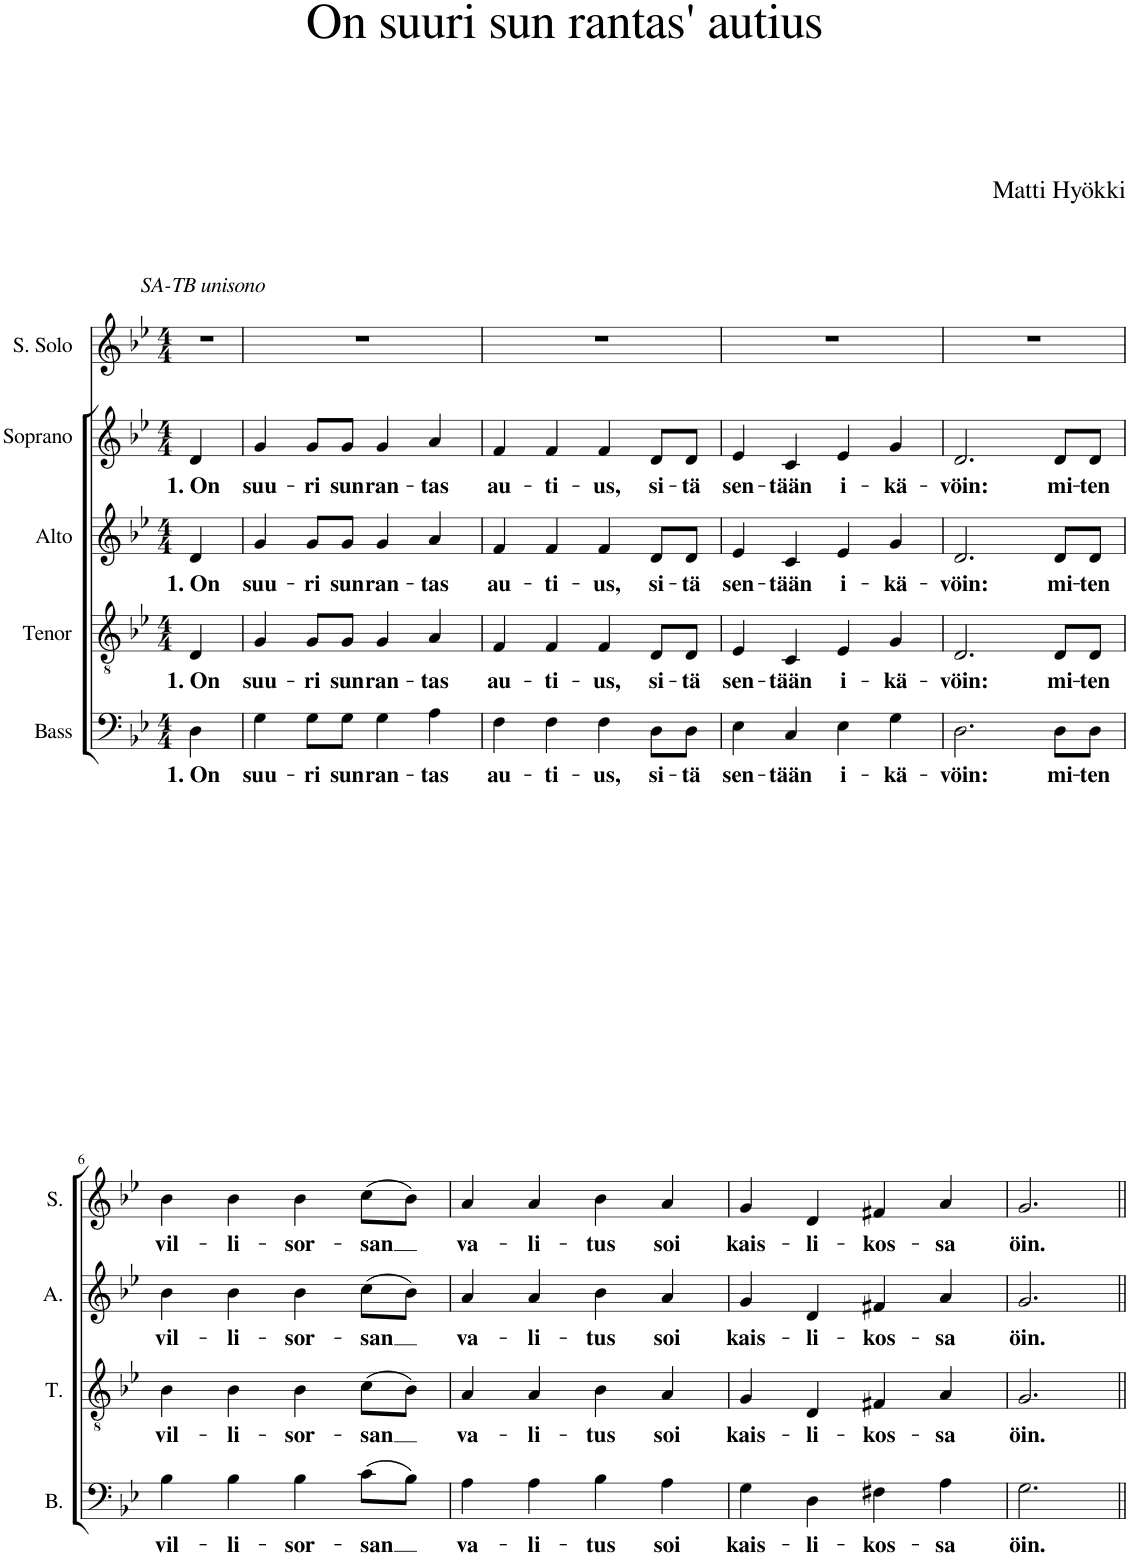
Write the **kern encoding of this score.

**kern	**text	**kern	**text	**kern	**text	**kern	**text	**kern
*part5	*part5	*part4	*part4	*part3	*part3	*part2	*part2	*part1
*staff5	*staff5	*staff4	*staff4	*staff3	*staff3	*staff2	*staff2	*staff1
*I"Bass	*	*I"Tenor	*	*I"Alto	*	*I"Soprano	*	*I"S. Solo
*I'B.	*	*I'T.	*	*I'A.	*	*I'S.	*	*I'S. Solo
*clefF4	*	*clefGv2	*	*clefG2	*	*clefG2	*	*clefG2
*	*	*Trd8c14	*	*	*	*	*	*
*k[b-e-]	*	*k[b-e-]	*	*k[b-e-]	*	*k[b-e-]	*	*k[b-e-]
*M4/4	*	*M4/4	*	*M4/4	*	*M4/4	*	*M4/4
=1	=1	=1	=1	=1	=1	=1	=1	=1
!	!	!	!	!	!	!	!	!LO:TX:a:i:t=SA-TB unisono
!	!LO:LY:b	!	!LO:LY:b	!	!LO:LY:b	!	!LO:LY:b	!
4D\	1. On	4D/	1. On	4d/	1. On	4d/	1. On	1r
2.ryy	.	2.ryy	.	2.ryy	.	2.ryy	.	.
=2	=2	=2	=2	=2	=2	=2	=2	=2
!	!LO:LY:b	!	!LO:LY:b	!	!LO:LY:b	!	!LO:LY:b	!
4G\	suu-	4G/	suu-	4g/	suu-	4g/	suu-	1r
!	!LO:LY:b	!	!LO:LY:b	!	!LO:LY:b	!	!LO:LY:b	!
8G\L	-ri	8G/L	-ri	8g/L	-ri	8g/L	-ri	.
!	!LO:LY:b	!	!LO:LY:b	!	!LO:LY:b	!	!LO:LY:b	!
8G\J	sun	8G/J	sun	8g/J	sun	8g/J	sun	.
!	!LO:LY:b	!	!LO:LY:b	!	!LO:LY:b	!	!LO:LY:b	!
4G\	ran-	4G/	ran-	4g/	ran-	4g/	ran-	.
!	!LO:LY:b	!	!LO:LY:b	!	!LO:LY:b	!	!LO:LY:b	!
4A\	-tas	4A/	-tas	4a/	-tas	4a/	-tas	.
=3	=3	=3	=3	=3	=3	=3	=3	=3
!	!LO:LY:b	!	!LO:LY:b	!	!LO:LY:b	!	!LO:LY:b	!
4F\	au-	4F/	au-	4f/	au-	4f/	au-	1r
!	!LO:LY:b	!	!LO:LY:b	!	!LO:LY:b	!	!LO:LY:b	!
4F\	-ti-	4F/	-ti-	4f/	-ti-	4f/	-ti-	.
!	!LO:LY:b	!	!LO:LY:b	!	!LO:LY:b	!	!LO:LY:b	!
4F\	-us,	4F/	-us,	4f/	-us,	4f/	-us,	.
!	!LO:LY:b	!	!LO:LY:b	!	!LO:LY:b	!	!LO:LY:b	!
8D\L	si-	8D/L	si-	8d/L	si-	8d/L	si-	.
!	!LO:LY:b	!	!LO:LY:b	!	!LO:LY:b	!	!LO:LY:b	!
8D\J	-tä	8D/J	-tä	8d/J	-tä	8d/J	-tä	.
=4	=4	=4	=4	=4	=4	=4	=4	=4
!	!LO:LY:b	!	!LO:LY:b	!	!LO:LY:b	!	!LO:LY:b	!
4E-\	sen-	4E-/	sen-	4e-/	sen-	4e-/	sen-	1r
!	!LO:LY:b	!	!LO:LY:b	!	!LO:LY:b	!	!LO:LY:b	!
4C/	-tään	4C/	-tään	4c/	-tään	4c/	-tään	.
!	!LO:LY:b	!	!LO:LY:b	!	!LO:LY:b	!	!LO:LY:b	!
4E-\	i-	4E-/	i-	4e-/	i-	4e-/	i-	.
!	!LO:LY:b	!	!LO:LY:b	!	!LO:LY:b	!	!LO:LY:b	!
4G\	-kä-	4G/	-kä-	4g/	-kä-	4g/	-kä-	.
=5	=5	=5	=5	=5	=5	=5	=5	=5
!	!LO:LY:b	!	!LO:LY:b	!	!LO:LY:b	!	!LO:LY:b	!
2.D\	-vöin:	2.D/	-vöin:	2.d/	-vöin:	2.d/	-vöin:	1r
!	!LO:LY:b	!	!LO:LY:b	!	!LO:LY:b	!	!LO:LY:b	!
8D\L	mi-	8D/L	mi-	8d/L	mi-	8d/L	mi-	.
!	!LO:LY:b	!	!LO:LY:b	!	!LO:LY:b	!	!LO:LY:b	!
8D\J	-ten	8D/J	-ten	8d/J	-ten	8d/J	-ten	.
!!LO:LB:g=z
=6	=6	=6	=6	=6	=6	=6	=6	=6
!	!LO:LY:b	!	!LO:LY:b	!	!LO:LY:b	!	!LO:LY:b	!
4B-\	vil-	4B-\	vil-	4b-\	vil-	4b-\	vil-	1r
!	!LO:LY:b	!	!LO:LY:b	!	!LO:LY:b	!	!LO:LY:b	!
4B-\	-li-	4B-\	-li-	4b-\	-li-	4b-\	-li-	.
!	!LO:LY:b	!	!LO:LY:b	!	!LO:LY:b	!	!LO:LY:b	!
4B-\	-sor-	4B-\	-sor-	4b-\	-sor-	4b-\	-sor-	.
!	!LO:LY:b	!	!LO:LY:b	!	!LO:LY:b	!	!LO:LY:b	!
(8c\L	-san	(8c\L	-san	(8cc\L	-san	(8cc\L	-san	.
8B-\J)	.	8B-\J)	.	8b-\J)	.	8b-\J)	.	.
=7	=7	=7	=7	=7	=7	=7	=7	=7
!	!LO:LY:b	!	!LO:LY:b	!	!LO:LY:b	!	!LO:LY:b	!
4A\	va-	4A/	va-	4a/	va-	4a/	va-	1r
!	!LO:LY:b	!	!LO:LY:b	!	!LO:LY:b	!	!LO:LY:b	!
4A\	-li-	4A/	-li-	4a/	-li-	4a/	-li-	.
!	!LO:LY:b	!	!LO:LY:b	!	!LO:LY:b	!	!LO:LY:b	!
4B-\	-tus	4B-\	-tus	4b-\	-tus	4b-\	-tus	.
!	!LO:LY:b	!	!LO:LY:b	!	!LO:LY:b	!	!LO:LY:b	!
4A\	soi	4A/	soi	4a/	soi	4a/	soi	.
=8	=8	=8	=8	=8	=8	=8	=8	=8
!	!LO:LY:b	!	!LO:LY:b	!	!LO:LY:b	!	!LO:LY:b	!
4G\	kais-	4G/	kais-	4g/	kais-	4g/	kais-	1r
!	!LO:LY:b	!	!LO:LY:b	!	!LO:LY:b	!	!LO:LY:b	!
4D\	-li-	4D/	-li-	4d/	-li-	4d/	-li-	.
!	!LO:LY:b	!	!LO:LY:b	!	!LO:LY:b	!	!LO:LY:b	!
4F#X\	-kos-	4F#X/	-kos-	4f#X/	-kos-	4f#X/	-kos-	.
!	!LO:LY:b	!	!LO:LY:b	!	!LO:LY:b	!	!LO:LY:b	!
4A\	-sa	4A/	-sa	4a/	-sa	4a/	-sa	.
=9	=9	=9	=9	=9	=9	=9	=9	=9
!	!LO:LY:b	!	!LO:LY:b	!	!LO:LY:b	!	!LO:LY:b	!
2.G\	öin.	2.G/	öin.	2.g/	öin.	2.g/	öin.	2r
.	.	.	.	.	.	.	.	4r
=||	=||	=||	=||	=||	=||	=||	=||	=||
*-	*-	*-	*-	*-	*-	*-	*-	*-
